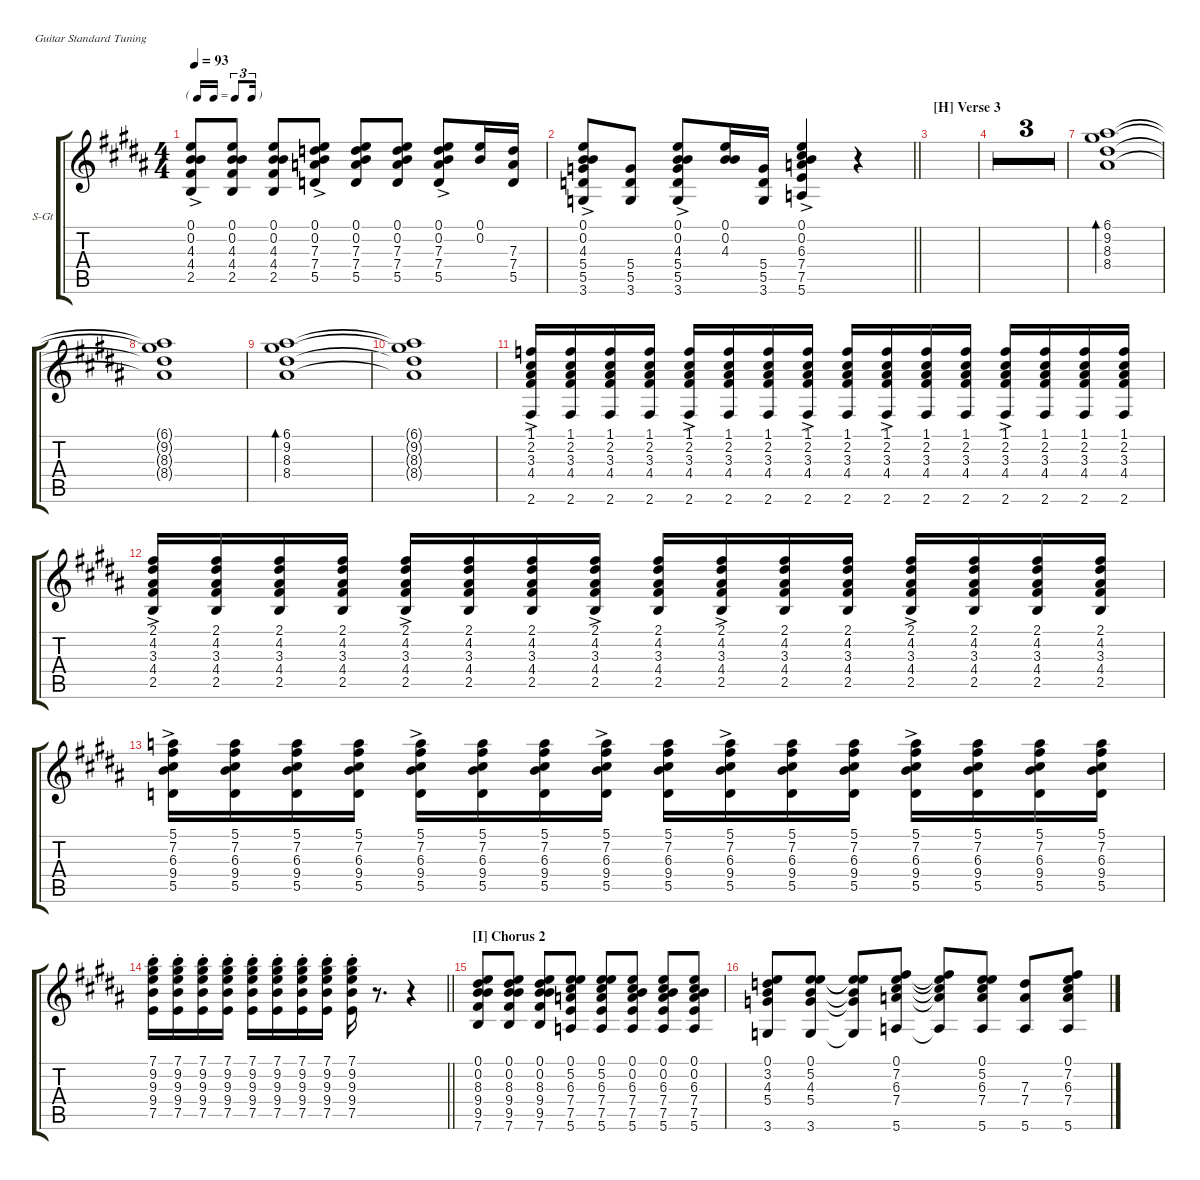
\hideDynamics
\bracketExtendMode groupsimilarinstruments
\firstSystemTrackNameOrientation horizontal
\otherSystemsTrackNameOrientation horizontal
\track ("Acoustic Guitar 1" "S-Gt") {multiBarRest instrument acousticguitarsteel}
\staff {score tabs}
\tuning (E4 B3 G3 D3 A2 E2)
\ts (4 4)
\tf triplet16th
\tempo 93
\clef g2
\ks b
(2.5{ac acc forcenatural} 4.4{ac acc #} 4.3{ac acc forcenatural} 0.2{ac acc forcenatural} 0.1{ac acc forcenatural}).8{dy mf} (2.5{acc forcenatural} 4.4{acc #} 4.3{acc forcenatural} 0.2{acc forcenatural} 0.1{acc forcenatural}).8 (2.5{acc forcenatural} 4.4{acc #} 4.3{acc forcenatural} 0.2{acc forcenatural} 0.1{acc forcenatural}).8 (5.5{ac acc forcenatural} 7.4{ac acc forcenatural} 7.3{ac acc forcenatural} 0.2{ac acc forcenatural} 0.1{ac acc forcenatural}).8 (5.5{acc forcenatural} 7.4{acc forcenatural} 7.3{acc forcenatural} 0.2{acc forcenatural} 0.1{acc forcenatural}).8 (5.5{acc forcenatural} 7.4{acc forcenatural} 7.3{acc forcenatural} 0.2{acc forcenatural} 0.1{acc forcenatural}).8 (5.5{ac acc forcenatural} 7.4{ac acc forcenatural} 7.3{ac acc forcenatural} 0.2{ac acc forcenatural} 0.1{ac acc forcenatural}).8 (0.2{acc forcenatural} 0.1{acc forcenatural}).16 (7.3{acc forcenatural} 7.4{acc forcenatural} 5.5{acc forcenatural}).16 |
\barLineRight lightlight
(3.6{ac acc forcenatural} 5.5{ac acc forcenatural} 5.4{ac acc forcenatural} 4.3{ac acc forcenatural} 0.2{ac acc forcenatural} 0.1{ac acc forcenatural}).8 (3.6{acc forcenatural} 5.5{acc forcenatural} 5.4{acc forcenatural}).8 (3.6{ac acc forcenatural} 5.5{ac acc forcenatural} 5.4{ac acc forcenatural} 4.3{ac acc forcenatural} 0.2{ac acc forcenatural} 0.1{ac acc forcenatural}).8 (4.3{acc forcenatural} 0.2{acc forcenatural} 0.1{acc forcenatural}).16 (3.6{acc forcenatural} 5.4{acc forcenatural} 5.5{acc forcenatural}).16 (5.6{ac acc forcenatural} 7.5{ac acc forcenatural} 7.4{ac acc forcenatural} 6.3{ac acc #} 0.2{ac acc forcenatural} 0.1{ac acc forcenatural}).4 r.4 |
\section ("H" "Verse 3")
|
|
|
|
(6.1{acc #} 9.2{acc #} 8.3{acc #} 8.4{acc #}).1{bd 225 dy f} |
(6.1{t acc #} 9.2{t acc #} 8.3{t acc #} 8.4{t acc #}).1 |
(6.1{acc #} 9.2{acc #} 8.3{acc #} 8.4{acc #}).1{bd 225} |
(6.1{t acc #} 9.2{t acc #} 8.3{t acc #} 8.4{t acc #}).1 |
(2.6{ac acc #} 3.3{ac acc #} 4.4{ac acc #} 2.2{ac acc #} 1.1{ac acc forcenatural}).16{dy mp} (2.6{acc #} 3.3{acc #} 4.4{acc #} 2.2{acc #} 1.1{acc forcenatural}).16 (2.6{acc #} 3.3{acc #} 4.4{acc #} 2.2{acc #} 1.1{acc forcenatural}).16 (2.6{acc #} 3.3{acc #} 4.4{acc #} 2.2{acc #} 1.1{acc forcenatural}).16 (2.6{ac acc #} 3.3{ac acc #} 4.4{ac acc #} 2.2{ac acc #} 1.1{ac acc forcenatural}).16 (2.6{acc #} 3.3{acc #} 4.4{acc #} 2.2{acc #} 1.1{acc forcenatural}).16 (2.6{acc #} 3.3{acc #} 4.4{acc #} 2.2{acc #} 1.1{acc forcenatural}).16 (2.6{ac acc #} 3.3{ac acc #} 4.4{ac acc #} 2.2{ac acc #} 1.1{ac acc forcenatural}).16 (2.6{acc #} 3.3{acc #} 4.4{acc #} 2.2{acc #} 1.1{acc forcenatural}).16 (2.6{ac acc #} 3.3{ac acc #} 4.4{ac acc #} 2.2{ac acc #} 1.1{ac acc forcenatural}).16 (2.6{acc #} 3.3{acc #} 4.4{acc #} 2.2{acc #} 1.1{acc forcenatural}).16 (2.6{acc #} 3.3{acc #} 4.4{acc #} 2.2{acc #} 1.1{acc forcenatural}).16 (2.6{ac acc #} 3.3{ac acc #} 4.4{ac acc #} 2.2{ac acc #} 1.1{ac acc forcenatural}).16 (2.6{acc #} 3.3{acc #} 4.4{acc #} 2.2{acc #} 1.1{acc forcenatural}).16 (2.6{acc #} 3.3{acc #} 4.4{acc #} 2.2{acc #} 1.1{acc forcenatural}).16 (2.6{acc #} 3.3{acc #} 4.4{acc #} 2.2{acc #} 1.1{acc forcenatural}).16 |
(2.5{ac acc forcenatural} 4.4{ac acc #} 3.3{ac acc #} 4.2{ac acc #} 2.1{ac acc #}).16 (2.5{acc forcenatural} 4.4{acc #} 3.3{acc #} 4.2{acc #} 2.1{acc #}).16 (2.5{acc forcenatural} 4.4{acc #} 3.3{acc #} 4.2{acc #} 2.1{acc #}).16 (2.5{acc forcenatural} 4.4{acc #} 3.3{acc #} 4.2{acc #} 2.1{acc #}).16 (2.5{ac acc forcenatural} 4.4{ac acc #} 3.3{ac acc #} 4.2{ac acc #} 2.1{ac acc #}).16 (2.5{acc forcenatural} 4.4{acc #} 3.3{acc #} 4.2{acc #} 2.1{acc #}).16 (2.5{acc forcenatural} 4.4{acc #} 3.3{acc #} 4.2{acc #} 2.1{acc #}).16 (2.5{ac acc forcenatural} 4.4{ac acc #} 3.3{ac acc #} 4.2{ac acc #} 2.1{ac acc #}).16 (2.5{acc forcenatural} 4.4{acc #} 3.3{acc #} 4.2{acc #} 2.1{acc #}).16 (2.5{ac acc forcenatural} 4.4{ac acc #} 3.3{ac acc #} 4.2{ac acc #} 2.1{ac acc #}).16 (2.5{acc forcenatural} 4.4{acc #} 3.3{acc #} 4.2{acc #} 2.1{acc #}).16 (2.5{acc forcenatural} 4.4{acc #} 3.3{acc #} 4.2{acc #} 2.1{acc #}).16 (2.5{ac acc forcenatural} 4.4{ac acc #} 3.3{ac acc #} 4.2{ac acc #} 2.1{ac acc #}).16 (2.5{acc forcenatural} 4.4{acc #} 3.3{acc #} 4.2{acc #} 2.1{acc #}).16 (2.5{acc forcenatural} 4.4{acc #} 3.3{acc #} 4.2{acc #} 2.1{acc #}).16 (2.5{acc forcenatural} 4.4{acc #} 3.3{acc #} 4.2{acc #} 2.1{acc #}).16 |
(5.5{ac acc forcenatural} 9.4{ac acc forcenatural} 6.3{ac acc #} 7.2{ac acc #} 5.1{ac acc forcenatural}).16 (5.5{acc forcenatural} 9.4{acc forcenatural} 6.3{acc #} 7.2{acc #} 5.1{acc forcenatural}).16 (5.5{acc forcenatural} 9.4{acc forcenatural} 6.3{acc #} 7.2{acc #} 5.1{acc forcenatural}).16 (5.5{acc forcenatural} 9.4{acc forcenatural} 6.3{acc #} 7.2{acc #} 5.1{acc forcenatural}).16 (5.5{ac acc forcenatural} 9.4{ac acc forcenatural} 6.3{ac acc #} 7.2{ac acc #} 5.1{ac acc forcenatural}).16 (5.5{acc forcenatural} 9.4{acc forcenatural} 6.3{acc #} 7.2{acc #} 5.1{acc forcenatural}).16 (5.5{acc forcenatural} 9.4{acc forcenatural} 6.3{acc #} 7.2{acc #} 5.1{acc forcenatural}).16 (5.5{ac acc forcenatural} 9.4{ac acc forcenatural} 6.3{ac acc #} 7.2{ac acc #} 5.1{ac acc forcenatural}).16 (5.5{acc forcenatural} 9.4{acc forcenatural} 6.3{acc #} 7.2{acc #} 5.1{acc forcenatural}).16 (5.5{ac acc forcenatural} 9.4{ac acc forcenatural} 6.3{ac acc #} 7.2{ac acc #} 5.1{ac acc forcenatural}).16 (5.5{acc forcenatural} 9.4{acc forcenatural} 6.3{acc #} 7.2{acc #} 5.1{acc forcenatural}).16 (5.5{acc forcenatural} 9.4{acc forcenatural} 6.3{acc #} 7.2{acc #} 5.1{acc forcenatural}).16 (5.5{ac acc forcenatural} 9.4{ac acc forcenatural} 6.3{ac acc #} 7.2{ac acc #} 5.1{ac acc forcenatural}).16 (5.5{acc forcenatural} 9.4{acc forcenatural} 6.3{acc #} 7.2{acc #} 5.1{acc forcenatural}).16 (5.5{acc forcenatural} 9.4{acc forcenatural} 6.3{acc #} 7.2{acc #} 5.1{acc forcenatural}).16 (5.5{acc forcenatural} 9.4{acc forcenatural} 6.3{acc #} 7.2{acc #} 5.1{acc forcenatural}).16 |
\barLineRight lightlight
(7.5{st acc forcenatural} 9.4{st acc forcenatural} 9.3{st acc forcenatural} 9.2{st acc #} 7.1{st acc forcenatural}).16 (7.5{st acc forcenatural} 9.4{st acc forcenatural} 9.3{st acc forcenatural} 9.2{st acc #} 7.1{st acc forcenatural}).16 (7.5{st acc forcenatural} 9.4{st acc forcenatural} 9.3{st acc forcenatural} 9.2{st acc #} 7.1{st acc forcenatural}).16 (7.5{st acc forcenatural} 9.4{st acc forcenatural} 9.3{st acc forcenatural} 9.2{st acc #} 7.1{st acc forcenatural}).16 (7.5{st acc forcenatural} 9.4{st acc forcenatural} 9.3{st acc forcenatural} 9.2{st acc #} 7.1{st acc forcenatural}).16 (7.5{st acc forcenatural} 9.4{st acc forcenatural} 9.3{st acc forcenatural} 9.2{st acc #} 7.1{st acc forcenatural}).16 (7.5{st acc forcenatural} 9.4{st acc forcenatural} 9.3{st acc forcenatural} 9.2{st acc #} 7.1{st acc forcenatural}).16 (7.5{st acc forcenatural} 9.4{st acc forcenatural} 9.3{st acc forcenatural} 9.2{st acc #} 7.1{st acc forcenatural}).16 (7.5{st acc forcenatural} 9.4{st acc forcenatural} 9.3{st acc forcenatural} 9.2{st acc #} 7.1{st acc forcenatural}).16 r.8{d} r.4 |
\section ("I" "Chorus 2")
(7.6{acc forcenatural} 9.5{acc #} 9.4{acc forcenatural} 8.3{acc #} 0.2{acc forcenatural} 0.1{acc forcenatural}).8{dy mf} (7.6{acc forcenatural} 9.5{acc #} 9.4{acc forcenatural} 8.3{acc #} 0.2{acc forcenatural} 0.1{acc forcenatural}).8 (7.6{acc forcenatural} 9.5{acc #} 9.4{acc forcenatural} 8.3{acc #} 0.2{acc forcenatural} 0.1{acc forcenatural}).8 (5.6{acc forcenatural} 7.5{acc forcenatural} 7.4{acc forcenatural} 6.3{acc #} 5.2{acc forcenatural} 0.1{acc forcenatural}).8 (5.6{acc forcenatural} 7.5{acc forcenatural} 7.4{acc forcenatural} 6.3{acc #} 5.2{acc forcenatural} 0.1{acc forcenatural}).8 (5.6{acc forcenatural} 7.5{acc forcenatural} 7.4{acc forcenatural} 6.3{acc #} 0.2{acc forcenatural} 0.1{acc forcenatural}).8 (5.6{acc forcenatural} 7.5{acc forcenatural} 7.4{acc forcenatural} 6.3{acc #} 0.2{acc forcenatural} 0.1{acc forcenatural}).8 (5.6{acc forcenatural} 7.5{acc forcenatural} 7.4{acc forcenatural} 6.3{acc #} 0.2{acc forcenatural} 0.1{acc forcenatural}).8 |
(3.6{acc forcenatural} 5.4{acc forcenatural} 4.3{acc forcenatural} 3.2{acc forcenatural} 0.1{acc forcenatural}).8 (3.6{acc forcenatural} 5.4{acc forcenatural} 4.3{acc forcenatural} 5.2{acc forcenatural} 0.1{acc forcenatural}).8 (3.6{t acc forcenatural} 5.4{t acc forcenatural} 4.3{t acc forcenatural} 5.2{t acc forcenatural} 0.1{t acc forcenatural}).8 (5.6{acc forcenatural} 6.3{acc #} 7.4{acc forcenatural} 7.2{acc #} 0.1{acc forcenatural}).8 (0.1{t acc forcenatural} 7.2{t acc #} 6.3{t acc #} 7.4{t acc forcenatural} 5.6{t acc forcenatural}).8 (5.6{acc forcenatural} 7.4{acc forcenatural} 6.3{acc #} 5.2{acc forcenatural} 0.1{acc forcenatural}).8 (5.6{acc forcenatural} 7.4{acc forcenatural} 7.3{acc forcenatural}).8 (5.6{acc forcenatural} 7.4{acc forcenatural} 6.3{acc #} 7.2{acc #} 0.1{acc forcenatural}).8
